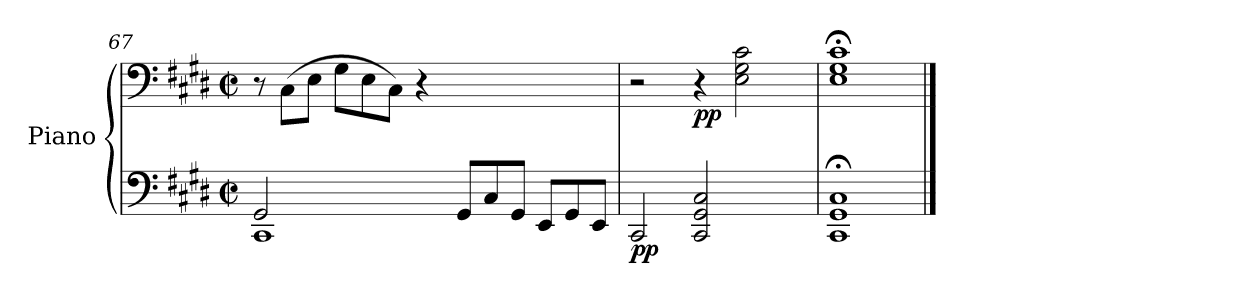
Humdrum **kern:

**kern	**kern	**dynam
*part1	*part1	*part1
*staff2	*staff1	*staff1/2
*I"Piano	*	*
*I'Pno	*	*
!!LO:LB:g=z
*clefF4	*clefF4	*
*k[f#c#g#d#]	*k[f#c#g#d#]	*
*M2/2	*M2/2	*
*met(c|)	*met(c|)	*
=67	=67	=67
*^	*	*
2GG#/	1CC#	8r	.
.	.	(>8C#\L	.
.	.	8E\J	.
.	.	8G#\L	.
1ryy	.	8E\	.
.	.	8C#\J)	.
.	.	4r	.
.	8GG#/L	2.ryy	.
.	8C#/	.	.
.	8GG#/J	.	.
.	8EE/L	.	.
4ryy	8GG#/	.	.
.	8EE/J	.	.
=68	=68	=68	=68
!	!	!	!LO:DY:b=2
*v	*v	*	*
2CC#/	2r	pp
!	!	!LO:DY:b
2CC#/ 2GG#/ 2C#/	4r	pp
.	2E\ 2G#\ 2c#\	.
4ryy	.	.
=69	=69	=69
*^	*^	*
*	*^	*	*	*
1C#	1GG#	1CC#;<	1c#;<	1E 1G#	.
*v	*v	*v	*	*	*
*	*v	*v	*
==	==	==
*-	*-	*-
